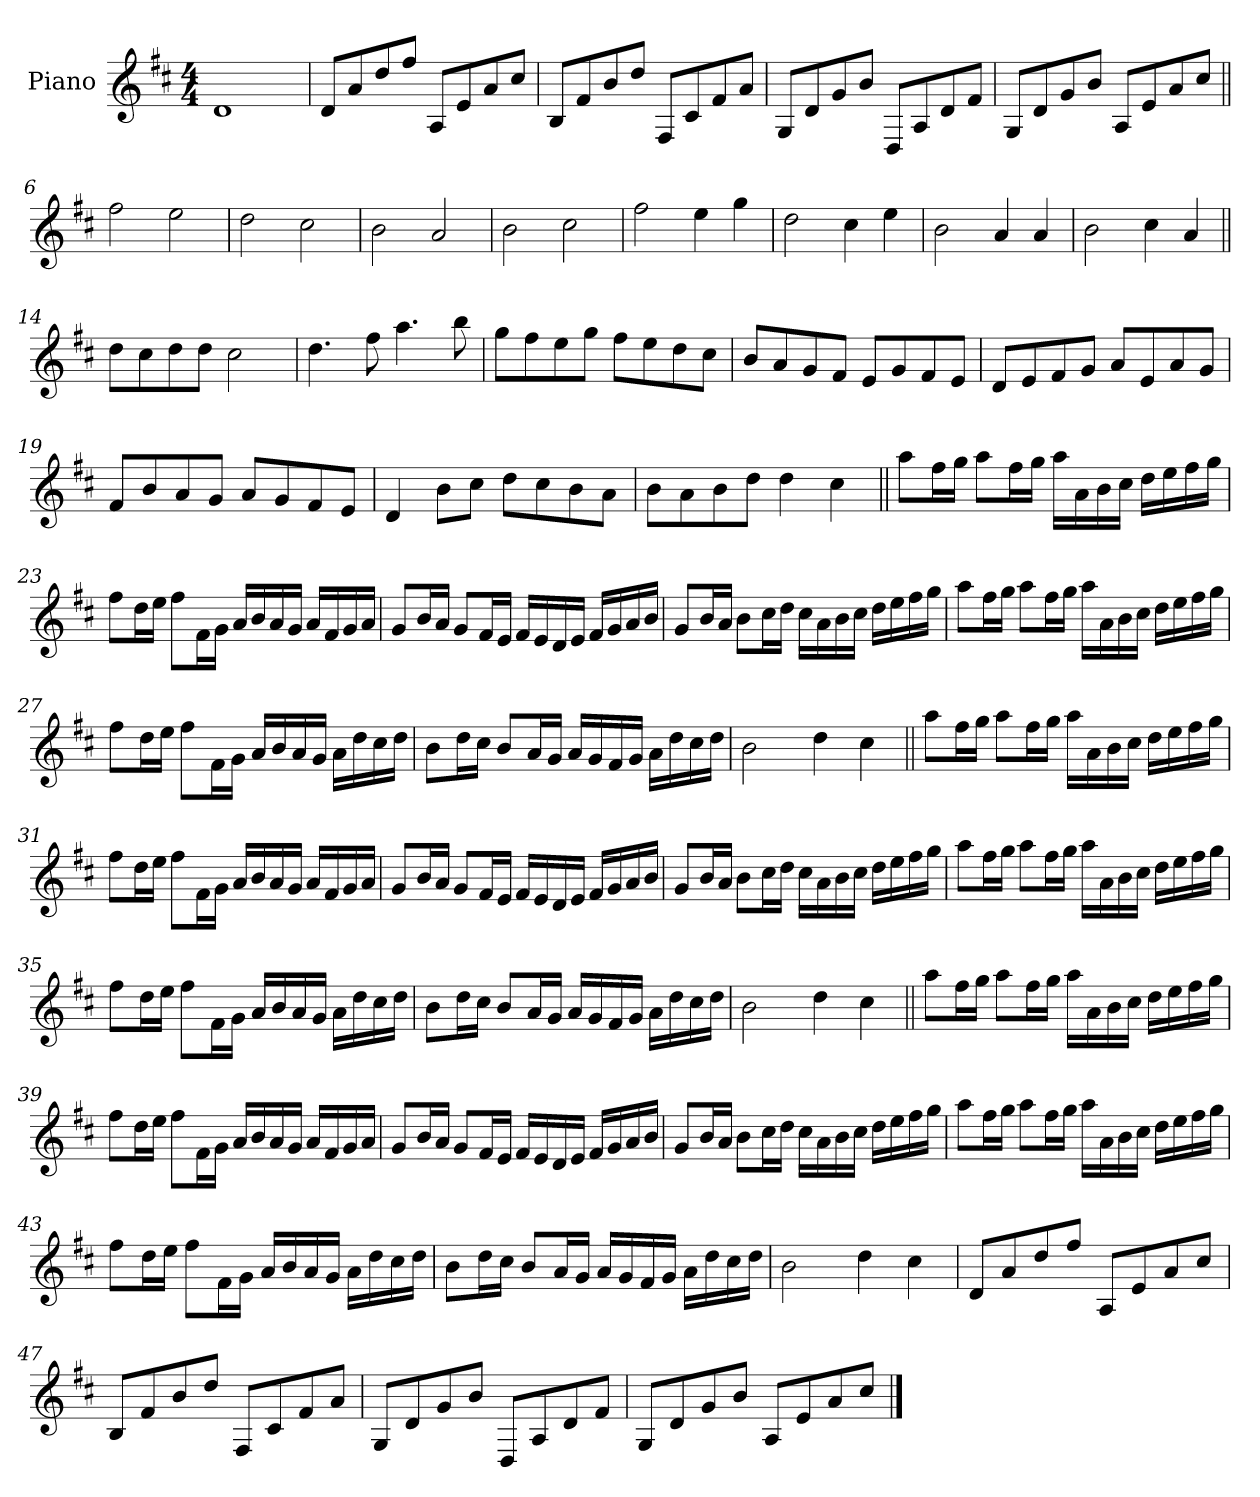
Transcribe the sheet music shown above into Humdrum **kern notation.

**kern
*part1
*staff1
*I"Piano
*I'Pno.
*clefG2
*k[f#c#]
*M4/4
*MM77
=1
1d
=2
8dL
8a
8dd
8ff#J
8AL
8e
8a
8cc#J
=3
8BL
8f#
8b
8ddJ
8F#L
8c#
8f#
8aJ
=4
8GL
8d
8g
8bJ
8DL
8A
8d
8f#J
=5
8GL
8d
8g
8bJ
8AL
8e
8a
8cc#J
=6||
2ff#
2ee
=7
2dd
2cc#
=8
2b
2a
=9
2b
2cc#
=10
2ff#
4ee
4gg
=11
2dd
4cc#
4ee
=12
2b
4a
4a
=13
2b
4cc#
4a
=14||
8ddL
8cc#
8dd
8ddJ
2cc#
=15
4.dd
8ff#
4.aa
8bb
=16
8ggL
8ff#
8ee
8ggJ
8ff#L
8ee
8dd
8cc#J
=17
8bL
8a
8g
8f#J
8eL
8g
8f#
8eJ
=18
8dL
8e
8f#
8gJ
8aL
8e
8a
8gJ
=19
8f#L
8b
8a
8gJ
8aL
8g
8f#
8eJ
=20
4d
8bL
8cc#J
8ddL
8cc#
8b
8aJ
=21
8bL
8a
8b
8ddJ
4dd
4cc#
=22||
8aaL
16ff#L
16ggJJ
8aaL
16ff#L
16ggJJ
16aaLL
16a
16b
16cc#JJ
16ddLL
16ee
16ff#
16ggJJ
=23
8ff#L
16ddL
16eeJJ
8ff#L
16f#L
16gJJ
16aLL
16b
16a
16gJJ
16aLL
16f#
16g
16aJJ
=24
8gL
16bL
16aJJ
8gL
16f#L
16eJJ
16f#LL
16e
16d
16eJJ
16f#LL
16g
16a
16bJJ
=25
8gL
16bL
16aJJ
8bL
16cc#L
16ddJJ
16cc#LL
16a
16b
16cc#JJ
16ddLL
16ee
16ff#
16ggJJ
=26
8aaL
16ff#L
16ggJJ
8aaL
16ff#L
16ggJJ
16aaLL
16a
16b
16cc#JJ
16ddLL
16ee
16ff#
16ggJJ
=27
8ff#L
16ddL
16eeJJ
8ff#L
16f#L
16gJJ
16aLL
16b
16a
16gJJ
16aLL
16dd
16cc#
16ddJJ
=28
8bL
16ddL
16cc#JJ
8bL
16aL
16gJJ
16aLL
16g
16f#
16gJJ
16aLL
16dd
16cc#
16ddJJ
=29
2b
4dd
4cc#
=30||
8aaL
16ff#L
16ggJJ
8aaL
16ff#L
16ggJJ
16aaLL
16a
16b
16cc#JJ
16ddLL
16ee
16ff#
16ggJJ
=31
8ff#L
16ddL
16eeJJ
8ff#L
16f#L
16gJJ
16aLL
16b
16a
16gJJ
16aLL
16f#
16g
16aJJ
=32
8gL
16bL
16aJJ
8gL
16f#L
16eJJ
16f#LL
16e
16d
16eJJ
16f#LL
16g
16a
16bJJ
=33
8gL
16bL
16aJJ
8bL
16cc#L
16ddJJ
16cc#LL
16a
16b
16cc#JJ
16ddLL
16ee
16ff#
16ggJJ
=34
8aaL
16ff#L
16ggJJ
8aaL
16ff#L
16ggJJ
16aaLL
16a
16b
16cc#JJ
16ddLL
16ee
16ff#
16ggJJ
=35
8ff#L
16ddL
16eeJJ
8ff#L
16f#L
16gJJ
16aLL
16b
16a
16gJJ
16aLL
16dd
16cc#
16ddJJ
=36
8bL
16ddL
16cc#JJ
8bL
16aL
16gJJ
16aLL
16g
16f#
16gJJ
16aLL
16dd
16cc#
16ddJJ
=37
2b
4dd
4cc#
=38||
8aaL
16ff#L
16ggJJ
8aaL
16ff#L
16ggJJ
16aaLL
16a
16b
16cc#JJ
16ddLL
16ee
16ff#
16ggJJ
=39
8ff#L
16ddL
16eeJJ
8ff#L
16f#L
16gJJ
16aLL
16b
16a
16gJJ
16aLL
16f#
16g
16aJJ
=40
8gL
16bL
16aJJ
8gL
16f#L
16eJJ
16f#LL
16e
16d
16eJJ
16f#LL
16g
16a
16bJJ
=41
8gL
16bL
16aJJ
8bL
16cc#L
16ddJJ
16cc#LL
16a
16b
16cc#JJ
16ddLL
16ee
16ff#
16ggJJ
=42
8aaL
16ff#L
16ggJJ
8aaL
16ff#L
16ggJJ
16aaLL
16a
16b
16cc#JJ
16ddLL
16ee
16ff#
16ggJJ
=43
8ff#L
16ddL
16eeJJ
8ff#L
16f#L
16gJJ
16aLL
16b
16a
16gJJ
16aLL
16dd
16cc#
16ddJJ
=44
8bL
16ddL
16cc#JJ
8bL
16aL
16gJJ
16aLL
16g
16f#
16gJJ
16aLL
16dd
16cc#
16ddJJ
=45
2b
4dd
4cc#
=46
8dL
8a
8dd
8ff#J
8AL
8e
8a
8cc#J
=47
8BL
8f#
8b
8ddJ
8F#L
8c#
8f#
8aJ
=48
8GL
8d
8g
8bJ
8DL
8A
8d
8f#J
=49
8GL
8d
8g
8bJ
8AL
8e
8a
8cc#J
==
*-
